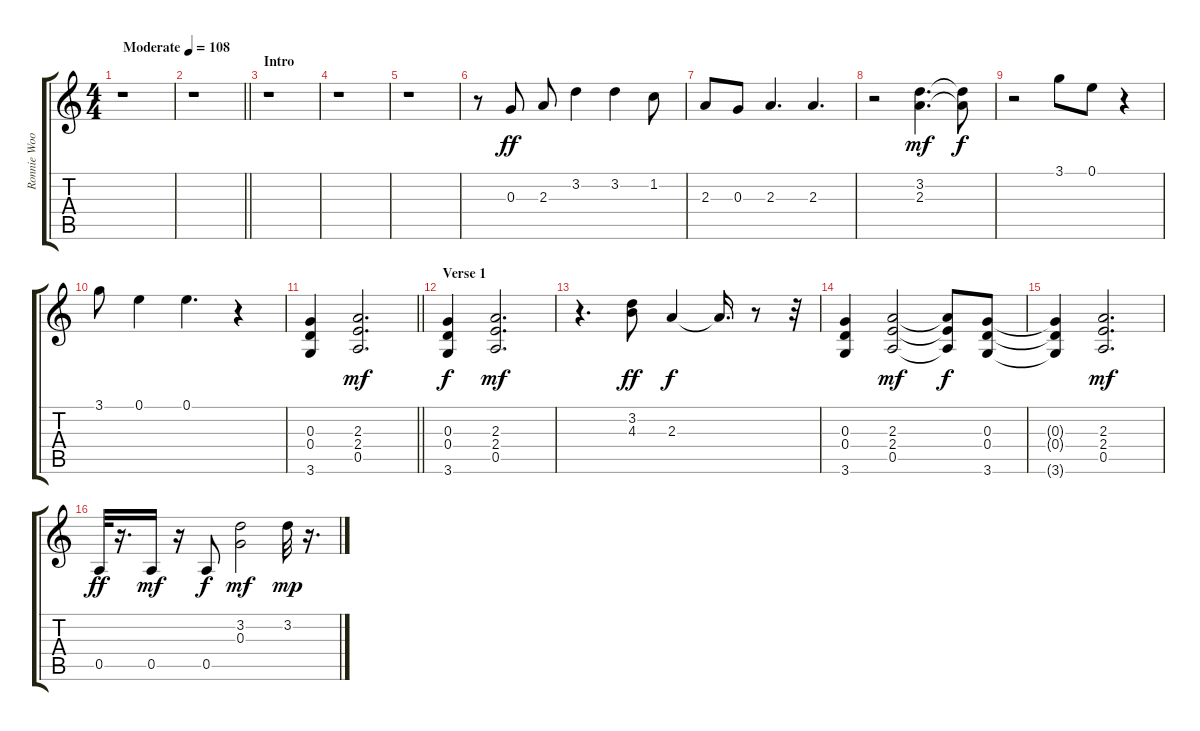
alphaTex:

\track ("Ronnie Wood" "Ronnie Woo") {instrument overdrivenguitar}
\staff {score tabs}
\tuning (E4 B3 G3 D3 A2 E2) {hide}
\ts (4 4)
\tempo (108 "Moderate")
\clef g2
\ks c
r.1{dy ff instrument overdrivenguitar} |
\barLineRight lightlight
r.1 |
\section ("" "Intro")
r.1 |
r.1 |
r.1 |
r.8 0.3.8 2.3.8 3.2.4 3.2.4 1.2.8 |
2.3.8 0.3.8 2.3.4{d} 2.3.4{d} |
r.2 (3.2 2.3).4{d dy mf} (3.2{t} 2.3{t}).8{dy f} |
r.2 3.1.8 0.1.8 r.4 |
3.1.8 0.1.4 0.1.4{d} r.4 |
\barLineRight lightlight
(0.3 0.4 3.6).4 (2.3 2.4 0.5).2{d dy mf} |
\section ("" "Verse 1")
(0.3 0.4 3.6).4{dy f} (2.3 2.4 0.5).2{d dy mf} |
r.4{d} (3.2 4.3).8{dy ff} 2.3.4{dy f} 2.3{t}.16{d} r.8 r.32 |
(0.3 0.4 3.6).4 (2.3 2.4 0.5).2{dy mf} (2.3{t} 2.4{t} 0.5{t}).8{dy f} (0.3 0.4 3.6).8 |
(0.3{t} 0.4{t} 3.6{t}).4 (2.3 2.4 0.5).2{d dy mf} |
0.5.32{dy ff} r.16{d} 0.5.16{dy mf} r.16 0.5.8{dy f} (3.2 0.3).2{dy mf} 3.2.32{dy mp} r.16{d}
